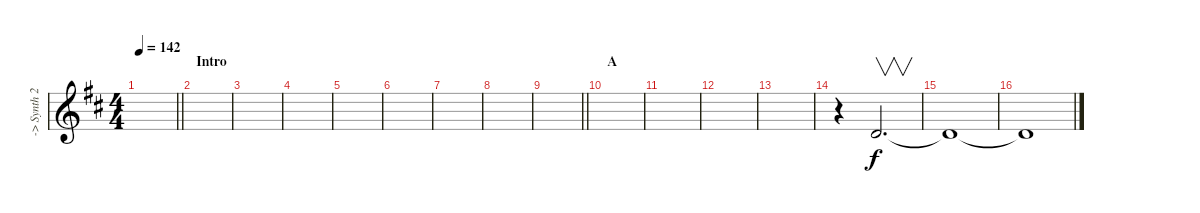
\track ("-> Synth 2 & 3" "-> Synth 2") {instrument lead1square}
\staff {score}
\tuning (E4 B3 G3 D3 A2 E2) {hide}
\ts (4 4)
\tempo 142
\clef g2
\barLineRight lightlight
\ks d
|
\section ("" "Intro")
|
|
|
|
|
|
|
\barLineRight lightlight
|
\section ("" "A")
|
|
|
|
r.4 3.2.2{v d} |
3.2{t}.1 |
3.2{t}.1
